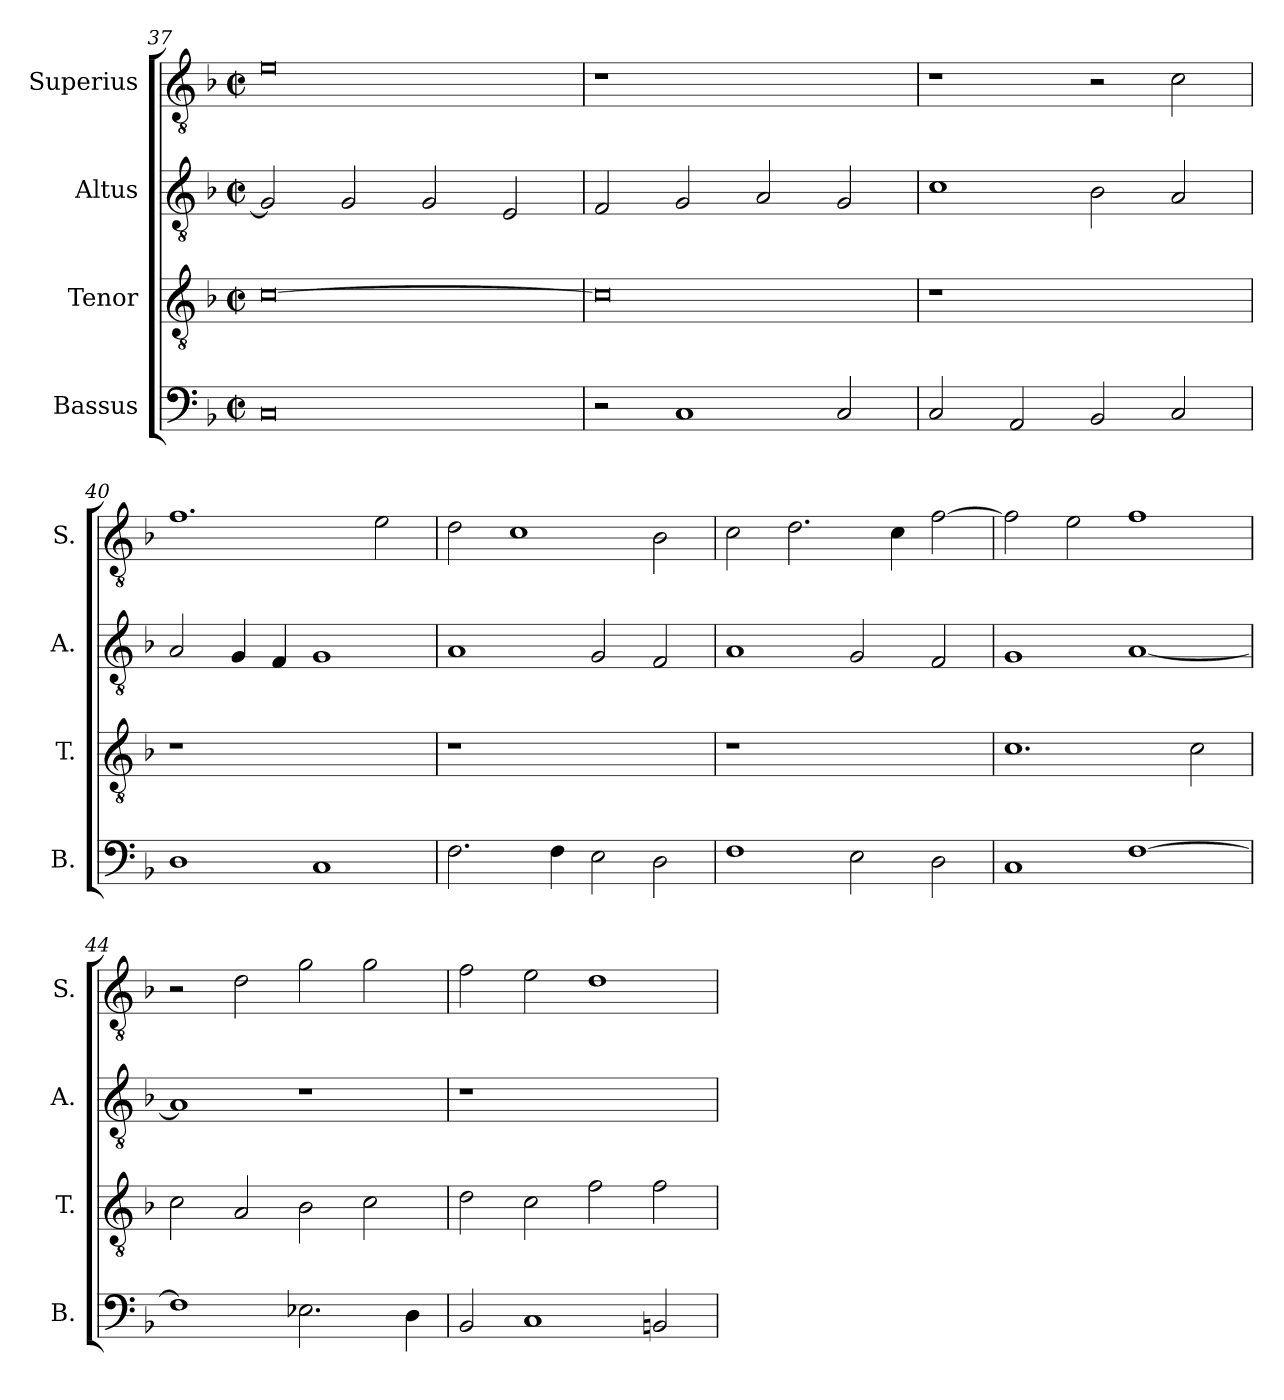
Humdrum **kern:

**kern	**kern	**kern	**kern
*part4	*part3	*part2	*part1
*staff4	*staff3	*staff2	*staff1
*I"Bassus	*I"Tenor	*I"Altus	*I"Superius
*I'B.	*I'T.	*I'A.	*I'S.
*clefF4	*clefGv2	*clefGv2	*clefGv2
*	*ITrd7c12	*ITrd7c12	*ITrd7c12
*k[b-]	*k[b-]	*k[b-]	*k[b-]
*F:	*F:	*F:	*F:
*M2/2	*M2/2	*M2/2	*M2/2
*met(c|)	*met(c|)	*met(c|)	*met(c|)
=37	=37	=37	=37
0Ci	[>0Ci	2GGi/]	0Ei
.	.	2GGi/	.
.	.	2GGi/	.
.	.	2EEi/	.
=38	=38	=38	=38
!	!	!	!LO:N:vis=1
2r	0Ci]	2FFi/	1r
1Ci	.	2GGi/	.
.	.	2AAi/	1ryy
2Ci/	.	2GGi/	.
=39	=39	=39	=39
!	!LO:N:vis=1	!	!
2Ci/	1r	1Ci	1r
2AAi/	.	.	.
2BB-i/	1ryy	2BB-i\	2r
2Ci/	.	2AAi/	2Ci\
=40	=40	=40	=40
!	!LO:N:vis=1	!	!
1Di	1r	2AAi/	1.Fi
.	.	4GGi/	.
.	.	4FFi/	.
1Ci	1ryy	1GGi	.
.	.	.	2Ei\
!!LO:LB:g=z
=41	=41	=41	=41
!	!LO:N:vis=1	!	!
2.Fi\	1r	1AAi	2Di\
.	.	.	1Ci
4Fi\	.	.	.
2Ei\	1ryy	2GGi/	.
2Di\	.	2FFi/	2BB-i\
=42	=42	=42	=42
!	!LO:N:vis=1	!	!
1Fi	1r	1AAi	2Ci\
.	.	.	2.Di\
2Ei\	1ryy	2GGi/	.
.	.	.	4Ci\
2Di\	.	2FFi/	[>2Fi\
=43	=43	=43	=43
1Ci	1.Ci	1GGi	2Fi\]
.	.	.	2Ei\
[>1Fi	.	[<1AAi	1Fi
.	2Ci\	.	.
=44	=44	=44	=44
1Fi]	2Ci\	1AAi]	2r
.	2AAi/	.	2Di\
2.E-Xi\	2BB-i\	1r	2Gi\
.	2Ci\	.	2Gi\
4Di\	.	.	.
=45	=45	=45	=45
!	!	!LO:N:vis=1	!
2BB-i/	2Di\	1r	2Fi\
1Ci	2Ci\	.	2Ei\
.	2Fi\	1ryy	1Di
2BBni/	2Fi\	.	.
=	=	=	=
*-	*-	*-	*-
